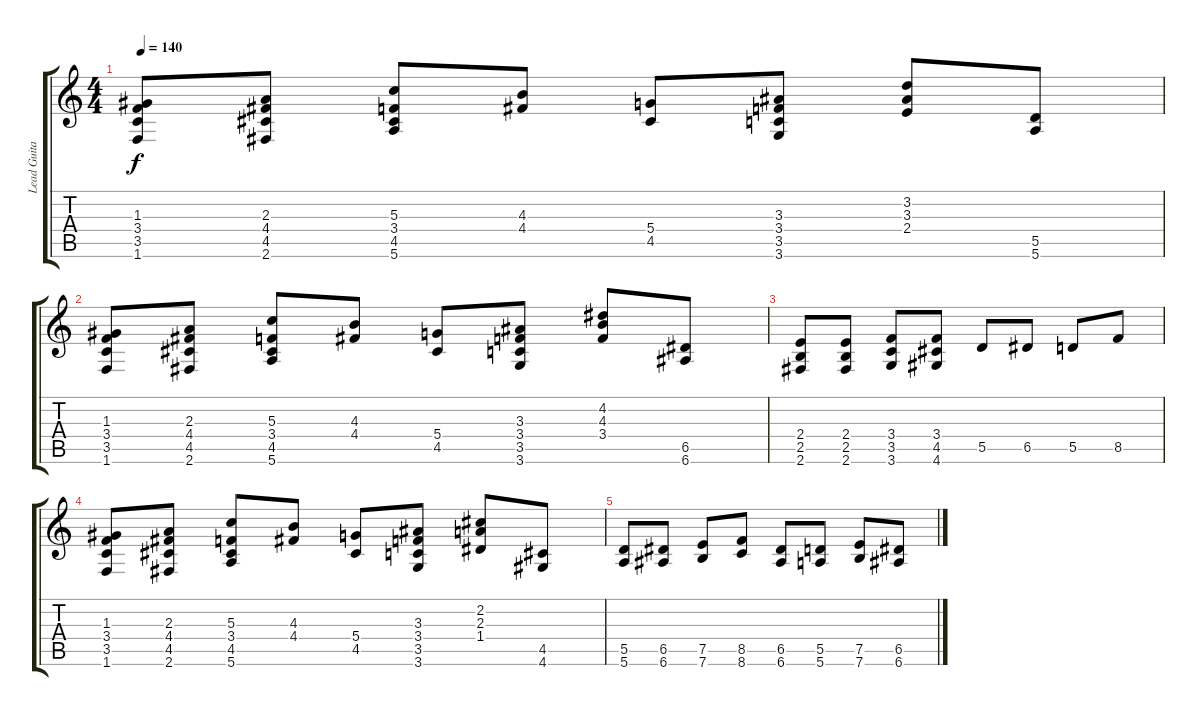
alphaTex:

\track ("Lead Guitar (Nick)" "Lead Guita") {instrument distortionguitar}
\staff {score tabs}
\tuning (E4 B3 G3 D3 A2 E2) {hide}
\ts (4 4)
\tempo 140
\clef g2
\ks c
(1.3 3.4 3.5 1.6).8{dy f} (2.3 4.4 4.5 2.6).8 (5.3 3.4 4.5 5.6).8 (4.3 4.4).8 (5.4 4.5).8 (3.3 3.4 3.5 3.6).8 (3.2 3.3 2.4).8 (5.5 5.6).8 |
(1.3 3.4 3.5 1.6).8 (2.3 4.4 4.5 2.6).8 (5.3 3.4 4.5 5.6).8 (4.3 4.4).8 (5.4 4.5).8 (3.3 3.4 3.5 3.6).8 (4.2 4.3 3.4).8 (6.5 6.6).8 |
(2.4 2.5 2.6).8 (2.4 2.5 2.6).8 (3.4 3.5 3.6).8 (3.4 4.5 4.6).8 5.5.8 6.5.8 5.5.8 8.5.8 |
(1.3 3.4 3.5 1.6).8 (2.3 4.4 4.5 2.6).8 (5.3 3.4 4.5 5.6).8 (4.3 4.4).8 (5.4 4.5).8 (3.3 3.4 3.5 3.6).8 (2.2 2.3 1.4).8 (4.5 4.6).8 |
(5.5 5.6).8 (6.5 6.6).8 (7.5 7.6).8 (8.5 8.6).8 (6.5 6.6).8 (5.5 5.6).8 (7.5 7.6).8 (6.5 6.6).8
